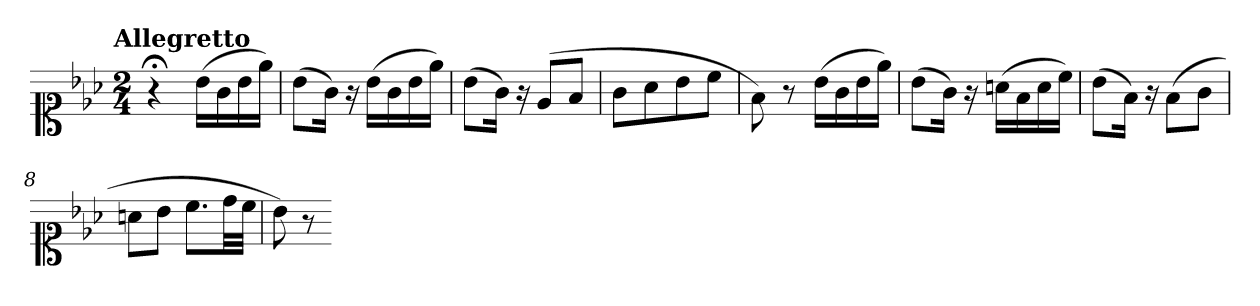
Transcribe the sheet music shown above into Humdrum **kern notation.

**kern
*part1
*staff1
*clefC1
*k[b-e-a-]
!!LO:TX:omd:t=Allegretto
*M2/4
*MM116
=1
4r;<
(16b-LL
16g
16b-
16ee-JJ)
=2
(8b-L
16gJk)
16r
(16b-LL
16g
16b-
16ee-JJ)
=3
(8b-L
16gJk)
16r
(8e-L
8fJ
=4
8gL
8a-
8b-
8ccJ
=5
8f\)
8r
(16b-LL
16g
16b-
16ee-JJ)
!!LO:LB:g=z
=6
(8b-L
16gJk)
16r
(16anLL
16f
16a
16ccJJ)
=7
(8b-L
16fJk)
16r
(8f\L
8g\J
=8
8anL
8b-J
8.ccL
32ddLL
32ccJJJ
=9
8b-)
8r
=-
*-
